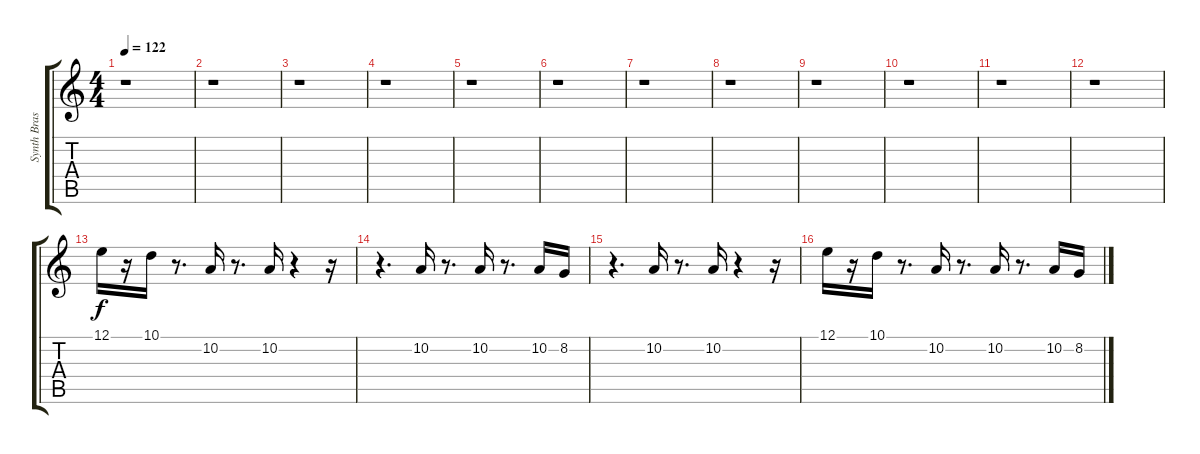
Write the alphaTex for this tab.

\track ("Synth Brass 2" "Synth Bras") {instrument synthbrass2}
\staff {score tabs}
\tuning (E4 B3 G3 D3 A2 E2) {hide}
\ts (4 4)
\tempo 122
\clef g2
\ks c
r.1{dy f} |
r.1 |
r.1 |
r.1 |
r.1 |
r.1 |
r.1 |
r.1 |
r.1 |
r.1 |
r.1 |
r.1 |
12.1.16 r.16 10.1.16 r.8{d} 10.2.16 r.8{d} 10.2.16 r.4 r.16 |
r.4{d} 10.2.16 r.8{d} 10.2.16 r.8{d} 10.2.16 8.2.16 |
r.4{d} 10.2.16 r.8{d} 10.2.16 r.4 r.16 |
12.1.16 r.16 10.1.16 r.8{d} 10.2.16 r.8{d} 10.2.16 r.8{d} 10.2.16 8.2.16
